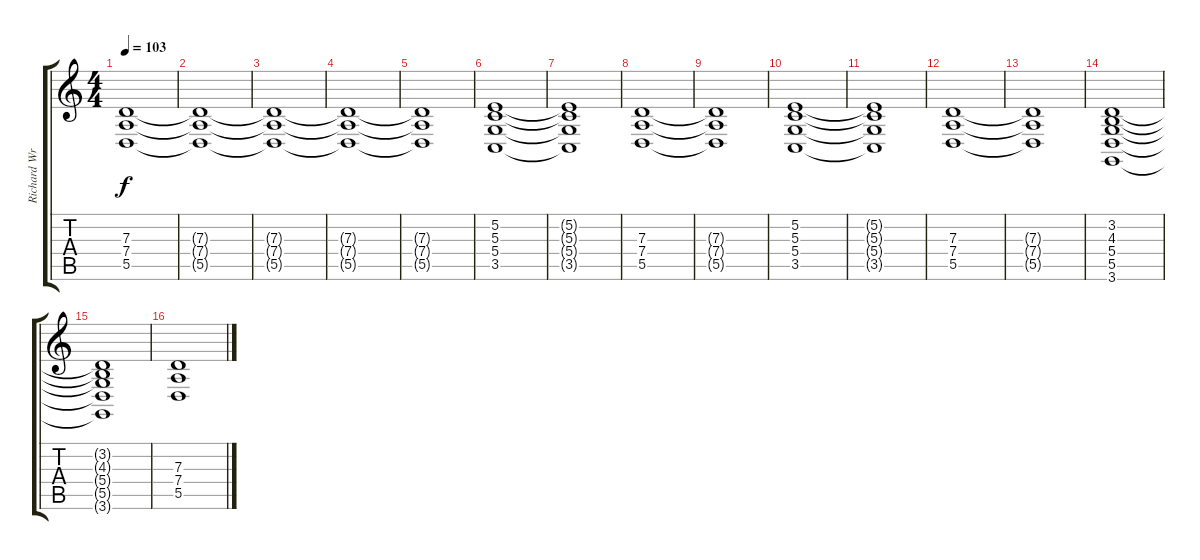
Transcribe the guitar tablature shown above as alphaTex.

\track ("Richard Wright" "Richard Wr") {instrument drawbarorgan}
\staff {score tabs}
\tuning (E4 B3 G3 D3 A2 E2) {hide}
\ts (4 4)
\tempo 103
\clef g2
\ks c
(7.3{t} 7.4{t} 5.5{t}).1{dy f} |
(7.3{t} 7.4{t} 5.5{t}).1 |
(7.3{t} 7.4{t} 5.5{t}).1 |
(7.3{t} 7.4{t} 5.5{t}).1 |
(7.3{t} 7.4{t} 5.5{t}).1 |
(5.2 5.3 5.4 3.5).1 |
(5.2{t} 5.3{t} 5.4{t} 3.5{t}).1 |
(7.3 7.4 5.5).1 |
(7.3{t} 7.4{t} 5.5{t}).1 |
(5.2 5.3 5.4 3.5).1 |
(5.2{t} 5.3{t} 5.4{t} 3.5{t}).1 |
(7.3 7.4 5.5).1 |
(7.3{t} 7.4{t} 5.5{t}).1 |
(3.2 4.3 5.4 5.5 3.6).1 |
(3.2{t} 4.3{t} 5.4{t} 5.5{t} 3.6{t}).1 |
(7.3 7.4 5.5).1
